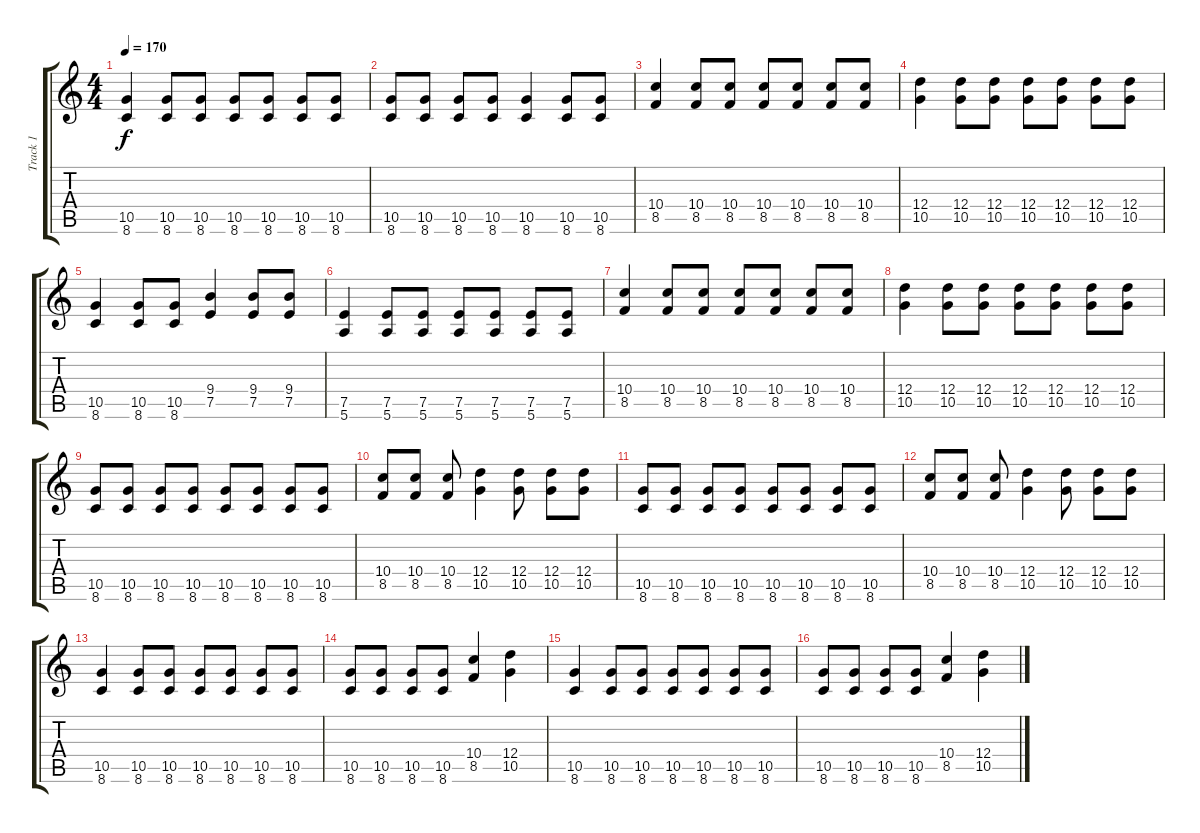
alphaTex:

\track ("Track 1" "Track 1") {instrument distortionguitar}
\staff {score tabs}
\tuning (E4 B3 G3 D3 A2 E2) {hide}
\ts (4 4)
\tempo 170
\clef g2
\ks c
(10.5 8.6).4{dy f} (10.5 8.6).8 (10.5 8.6).8 (10.5 8.6).8 (10.5 8.6).8 (10.5 8.6).8 (10.5 8.6).8 |
(10.5 8.6).8 (10.5 8.6).8 (10.5 8.6).8 (10.5 8.6).8 (10.5 8.6).4 (10.5 8.6).8 (10.5 8.6).8 |
(10.4 8.5).4 (10.4 8.5).8 (10.4 8.5).8 (10.4 8.5).8 (10.4 8.5).8 (10.4 8.5).8 (10.4 8.5).8 |
(12.4 10.5).4 (12.4 10.5).8 (12.4 10.5).8 (12.4 10.5).8 (12.4 10.5).8 (12.4 10.5).8 (12.4 10.5).8 |
(10.5 8.6).4 (10.5 8.6).8 (10.5 8.6).8 (9.4 7.5).4 (9.4 7.5).8 (9.4 7.5).8 |
(7.5 5.6).4 (7.5 5.6).8 (7.5 5.6).8 (7.5 5.6).8 (7.5 5.6).8 (7.5 5.6).8 (7.5 5.6).8 |
(10.4 8.5).4 (10.4 8.5).8 (10.4 8.5).8 (10.4 8.5).8 (10.4 8.5).8 (10.4 8.5).8 (10.4 8.5).8 |
(12.4 10.5).4 (12.4 10.5).8 (12.4 10.5).8 (12.4 10.5).8 (12.4 10.5).8 (12.4 10.5).8 (12.4 10.5).8 |
(10.5 8.6).8 (10.5 8.6).8 (10.5 8.6).8 (10.5 8.6).8 (10.5 8.6).8 (10.5 8.6).8 (10.5 8.6).8 (10.5 8.6).8 |
(10.4 8.5).8 (10.4 8.5).8 (10.4 8.5).8 (12.4 10.5).4 (12.4 10.5).8 (12.4 10.5).8 (12.4 10.5).8 |
(10.5 8.6).8 (10.5 8.6).8 (10.5 8.6).8 (10.5 8.6).8 (10.5 8.6).8 (10.5 8.6).8 (10.5 8.6).8 (10.5 8.6).8 |
(10.4 8.5).8 (10.4 8.5).8 (10.4 8.5).8 (12.4 10.5).4 (12.4 10.5).8 (12.4 10.5).8 (12.4 10.5).8 |
(10.5 8.6).4 (10.5 8.6).8 (10.5 8.6).8 (10.5 8.6).8 (10.5 8.6).8 (10.5 8.6).8 (10.5 8.6).8 |
(10.5 8.6).8 (10.5 8.6).8 (10.5 8.6).8 (10.5 8.6).8 (10.4 8.5).4 (12.4 10.5).4 |
(10.5 8.6).4 (10.5 8.6).8 (10.5 8.6).8 (10.5 8.6).8 (10.5 8.6).8 (10.5 8.6).8 (10.5 8.6).8 |
(10.5 8.6).8 (10.5 8.6).8 (10.5 8.6).8 (10.5 8.6).8 (10.4 8.5).4 (12.4 10.5).4
